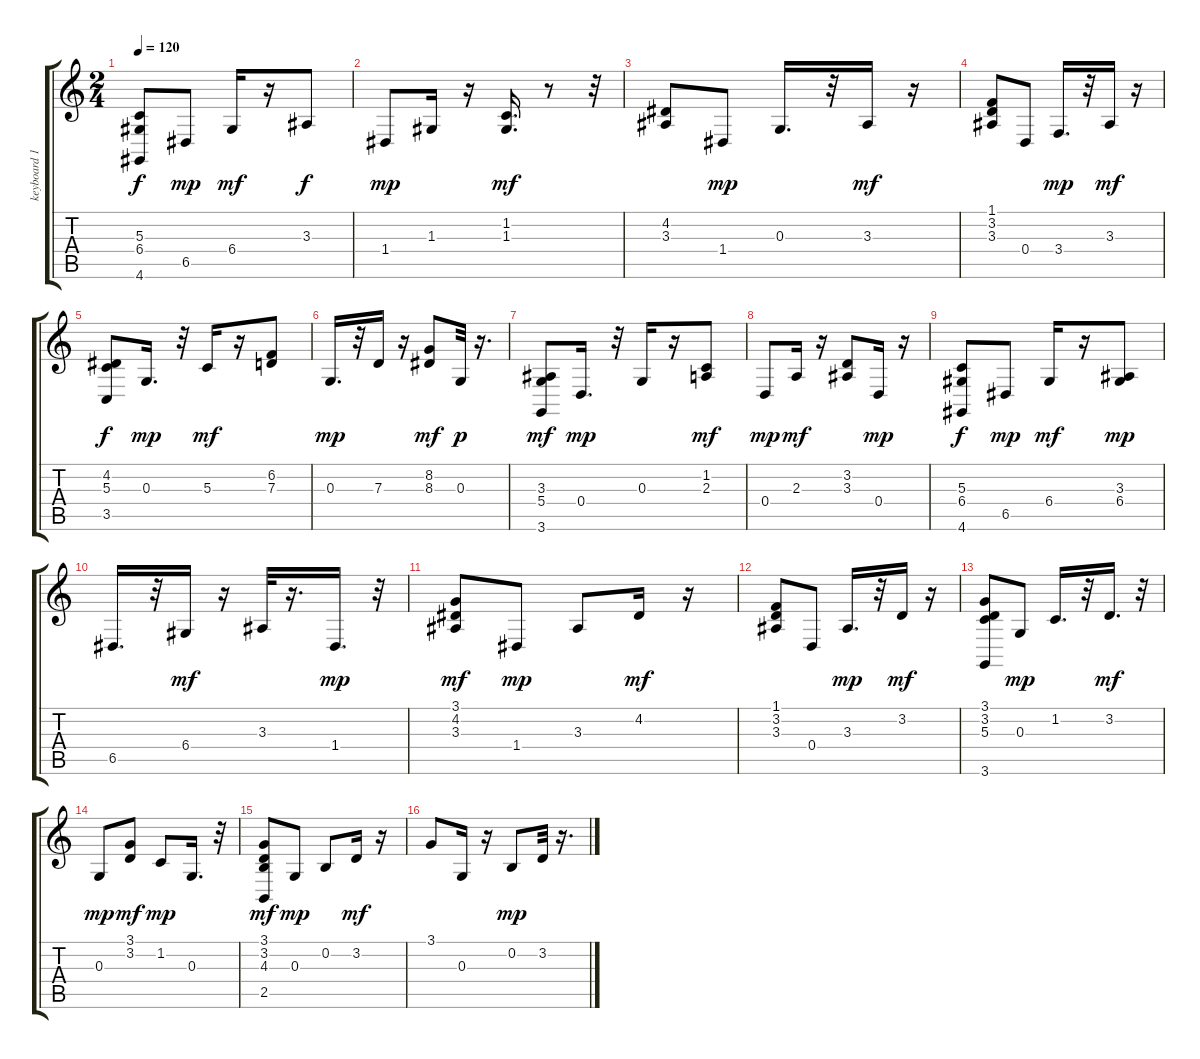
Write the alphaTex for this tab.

\track ("keyboard 1.1" "keyboard 1") {instrument brightacousticpiano}
\staff {score tabs}
\tuning (E4 B3 G3 D3 A2 E2) {hide}
\ts (2 4)
\tempo 120
\clef g2
\ks c
(5.3 6.4 4.6).8{dy f} 6.5.8{dy mp} 6.4.16{dy mf} r.16 3.3.8{dy f} |
1.4.8{dy mp} 1.3.16 r.16 (1.2 1.3).16{d dy mf} r.8 r.32 |
(4.2 3.3).8 1.4.8{dy mp} 0.3.16{d} r.32 3.3.16{dy mf} r.16 |
(1.1 3.2 3.3).8 0.4.8 3.4.16{d dy mp} r.32 3.3.16{dy mf} r.16 |
(4.2 5.3 3.5).8{dy f} 0.3.16{d dy mp} r.32 5.3.16{dy mf} r.16 (6.2 7.3).8 |
0.3.16{d dy mp} r.32 7.3.16 r.16 (8.2 8.3).8{dy mf} 0.3.32{dy p} r.16{d} |
(3.3 5.4 3.6).8{dy mf} 0.4.16{d dy mp} r.32 0.3.16 r.16 (1.2 2.3).8{dy mf} |
0.4.8{dy mp} 2.3.16{dy mf} r.16 (3.2 3.3).8 0.4.16{dy mp} r.16 |
(5.3 6.4 4.6).8{dy f} 6.5.8{dy mp} 6.4.16{dy mf} r.16 (3.3 6.4).8{dy mp} |
6.5.16{d} r.32 6.4.16{dy mf} r.16 3.3.32 r.16{d} 1.4.16{d dy mp} r.32 |
(3.1 4.2 3.3).8{dy mf} 1.4.8{dy mp} 3.3.8 4.2.16{dy mf} r.16 |
(1.1 3.2 3.3).8 0.4.8 3.3.16{d dy mp} r.32 3.2.16{dy mf} r.16 |
(3.1 3.2 5.3 3.6).8 0.3.8{dy mp} 1.2.16{d} r.32 3.2.16{d dy mf} r.32 |
0.3.8{dy mp} (3.1 3.2).8{dy mf} 1.2.8{dy mp} 0.3.16{d} r.32 |
(3.1 3.2 4.3 2.5).8{dy mf} 0.3.8{dy mp} 0.2.8 3.2.16{dy mf} r.16 |
3.1.8 0.3.16 r.16 0.2.8{dy mp} 3.2.32 r.16{d}
